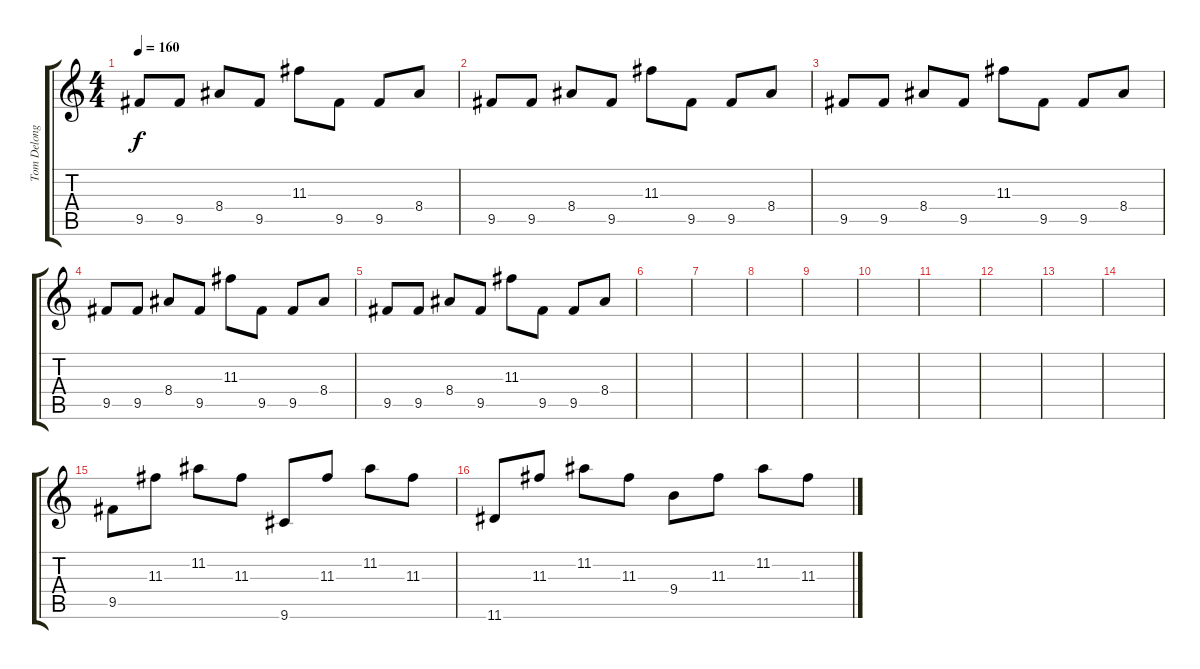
\track ("Tom Delong" "Tom Delong") {instrument electricguitarclean}
\staff {score tabs}
\tuning (E4 B3 G3 D3 A2 E2) {hide}
\ts (4 4)
\tempo 160
\clef g2
\ks c
9.5.8{dy f} 9.5.8 8.4.8 9.5.8 11.3.8 9.5.8 9.5.8 8.4.8 |
9.5.8 9.5.8 8.4.8 9.5.8 11.3.8 9.5.8 9.5.8 8.4.8 |
9.5.8 9.5.8 8.4.8 9.5.8 11.3.8 9.5.8 9.5.8 8.4.8 |
9.5.8 9.5.8 8.4.8 9.5.8 11.3.8 9.5.8 9.5.8 8.4.8 |
9.5.8 9.5.8 8.4.8 9.5.8 11.3.8 9.5.8 9.5.8 8.4.8 |
|
|
|
|
|
|
|
|
|
9.5.8 11.3.8 11.2.8 11.3.8 9.6.8 11.3.8 11.2.8 11.3.8 |
11.6.8 11.3.8 11.2.8 11.3.8 9.4.8 11.3.8 11.2.8 11.3.8
